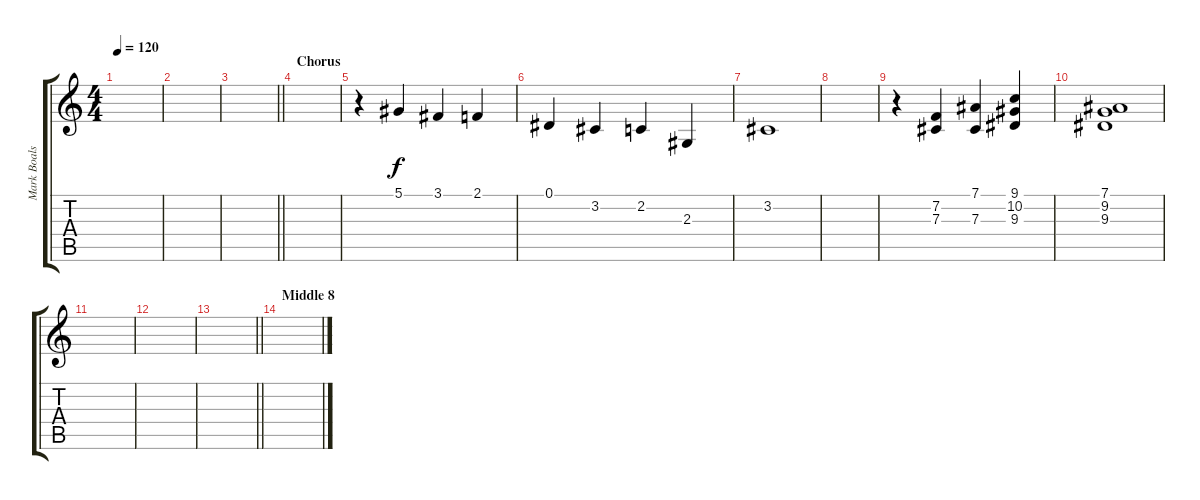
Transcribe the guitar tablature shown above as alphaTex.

\track ("Mark Boals" "Mark Boals") {instrument choiraahs}
\staff {score tabs}
\tuning (Eb4 Bb3 Gb3 Db3 Ab2 Eb2) {hide}
\ts (4 4)
\tempo 120
\clef g2
\ks c
|
|
\barLineRight lightlight
|
\section ("" "Chorus")
|
r.4 5.1.4 3.1.4 2.1.4 |
0.1.4 3.2.4 2.2.4 2.3.4 |
3.2.1 |
|
r.4 (7.2 7.3).4 (7.1 7.3).4 (9.1 10.2 9.3).4 |
(7.1 9.2 9.3).1 |
|
|
\barLineRight lightlight
|
\section ("" "Middle 8")
